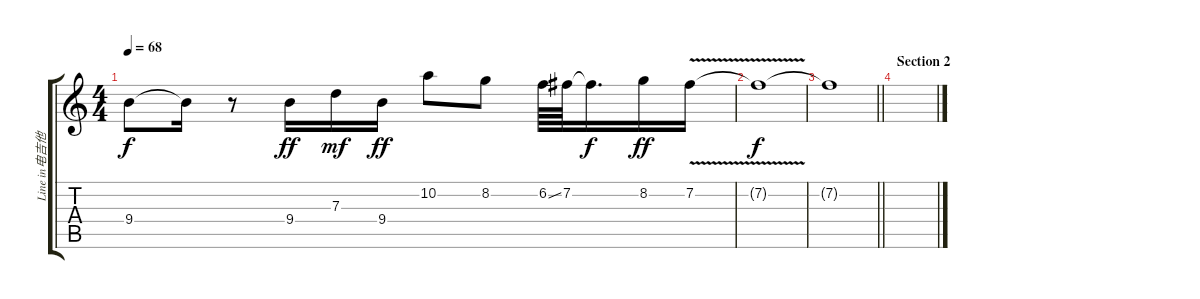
\track ("Line in电吉他1" "Line in电吉他") {instrument electricguitarjazz}
\staff {score tabs}
\tuning (E4 B3 G3 D3 A2 E2) {hide}
\ts (4 4)
\tempo 68
\clef g2
\ks c
9.4{t}.8{dy f} 9.4{t}.16 r.8 9.4.16{dy ff} 7.3.16{dy mf} 9.4.16{dy ff} 10.2.8 8.2.8 6.2{ss}.64 7.2.64 7.2{t}.16{d dy f} 8.2.16{dy ff} 7.2{v}.16 |
7.2{t}.1{dy f} |
\barLineRight lightlight
7.2{t}.1 |
\section ("" "Section 2")
